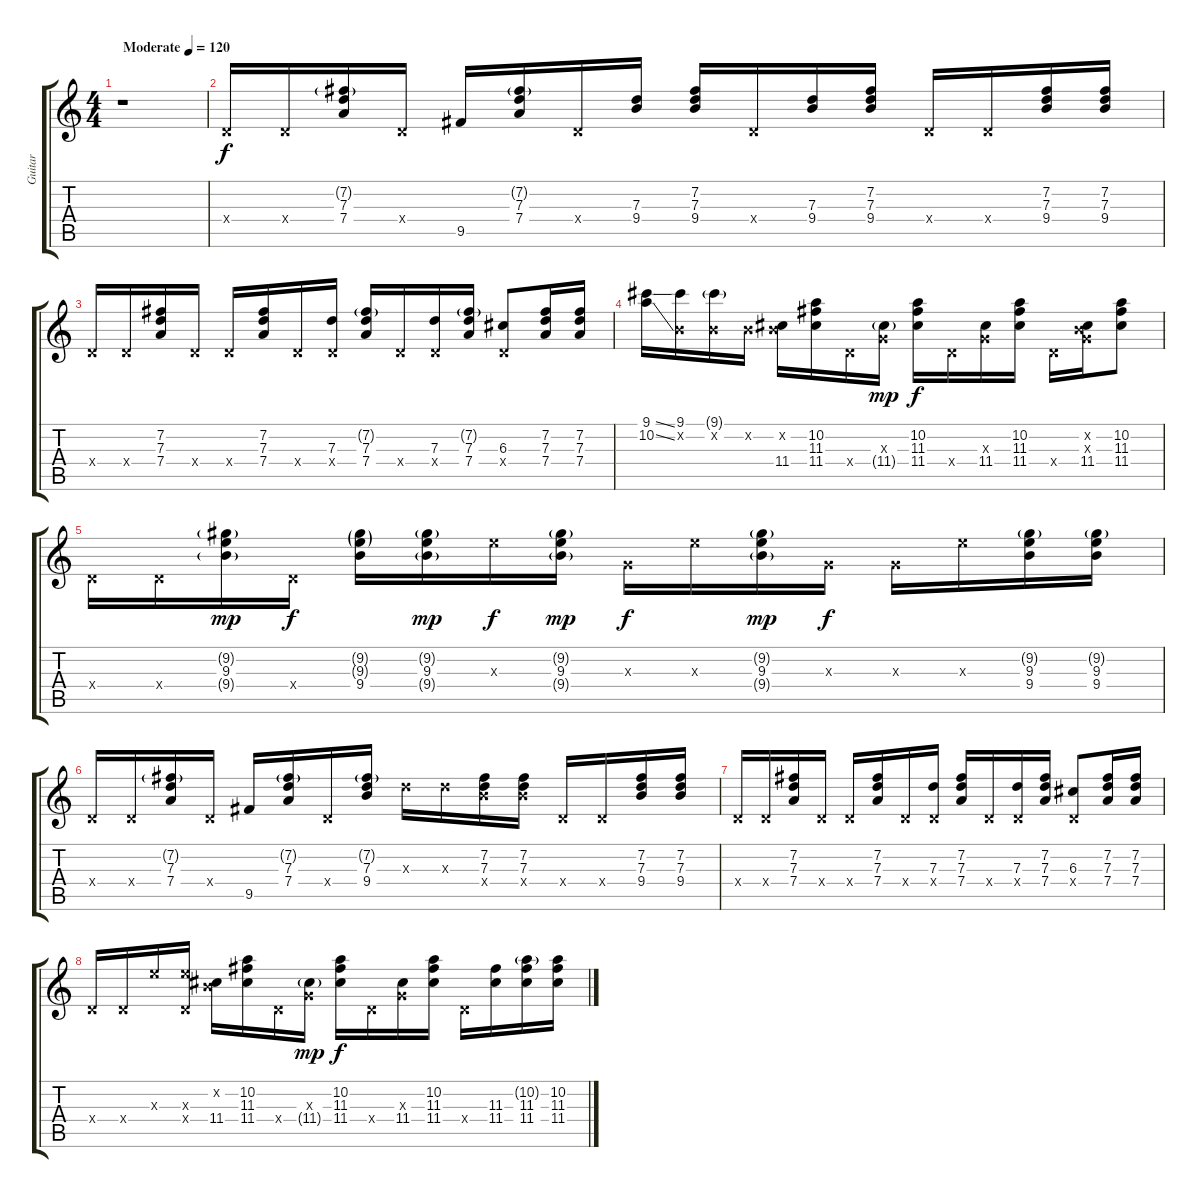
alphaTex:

\track ("Guitar" "Guitar") {instrument electricguitarclean}
\staff {score tabs}
\tuning (E4 B3 G3 D3 A2 E2) {hide}
\ts (4 4)
\tempo (120 "Moderate")
\clef g2
\ks c
r.1{dy f instrument electricguitarclean} |
0.4{x}.16 0.4{x}.16 (7.2{g} 7.3 7.4).16 0.4{x}.16 9.5.16 (7.2{g} 7.3 7.4).16 0.4{x}.16 (7.3 9.4).16 (7.2 7.3 9.4).16 0.4{x}.16 (7.3 9.4).16 (7.2 7.3 9.4).16 0.4{x}.16 0.4{x}.16 (7.2 7.3 9.4).16 (7.2 7.3 9.4).16 |
0.4{x}.16 0.4{x}.16 (7.2 7.3 7.4).16 0.4{x}.16 0.4{x}.16 (7.2 7.3 7.4).16 0.4{x}.16 (7.3 0.4{x}).16 (7.2{g} 7.3 7.4).16 0.4{x}.16 (7.3 0.4{x}).16 (7.2{g} 7.3 7.4).16 (6.3 0.4{x}).8 (7.2 7.3 7.4).16 (7.2 7.3 7.4).16 |
(9.1{ss} 10.2{ss}).16 (9.1 0.2{x}).16 (9.1{g} 0.2{x}).16 0.2{x}.16 (0.2{x} 11.4).16 (10.2 11.3 11.4).16 0.4{x}.16 (0.3{x} 11.4{g}).16{dy mp} (10.2 11.3 11.4).16{dy f} 0.4{x}.16 (0.3{x} 11.4).16 (10.2 11.3 11.4).16 0.4{x}.16 (0.2{x} 0.3{x} 11.4).16 (10.2 11.3 11.4).8 |
0.4{x}.16 0.4{x}.16 (9.2{g} 9.3 9.4{g}).16{dy mp} 0.4{x}.16{dy f} (9.2{g} 9.3{g} 9.4).16 (9.2{g} 9.3 9.4{g}).16{dy mp} 9.3{x}.16{dy f} (9.2{g} 9.3 9.4{g}).16{dy mp} 0.3{x}.16{dy f} 9.3{x}.16 (9.2{g} 9.3 9.4{g}).16{dy mp} 0.3{x}.16{dy f} 0.3{x}.16 9.3{x}.16 (9.2{g} 9.3 9.4).16 (9.2{g} 9.3 9.4).16 |
0.4{x}.16 0.4{x}.16 (7.2{g} 7.3 7.4).16 0.4{x}.16 9.5.16 (7.2{g} 7.3 7.4).16 0.4{x}.16 (7.2{g} 7.3 9.4).16 7.3{x}.16 7.3{x}.16 (7.2 7.3 9.4{x}).16 (7.2 7.3 9.4{x}).16 0.4{x}.16 0.4{x}.16 (7.2 7.3 9.4).16 (7.2 7.3 9.4).16 |
0.4{x}.16 0.4{x}.16 (7.2 7.3 7.4).16 0.4{x}.16 0.4{x}.16 (7.2 7.3 7.4).16 0.4{x}.16 (7.3 0.4{x}).16 (7.2 7.3 7.4).16 0.4{x}.16 (7.3 0.4{x}).16 (7.2 7.3 7.4).16 (6.3 0.4{x}).8 (7.2 7.3 7.4).16 (7.2 7.3 7.4).16 |
0.4{x}.16 0.4{x}.16 9.3{x}.16 (9.3{x} 0.4{x}).16 (0.2{x} 11.4).16 (10.2 11.3 11.4).16 0.4{x}.16 (0.3{x} 11.4{g}).16{dy mp} (10.2 11.3 11.4).16{dy f} 0.4{x}.16 (0.3{x} 11.4).16 (10.2 11.3 11.4).16 0.4{x}.16 (11.3 11.4).16 (10.2{g} 11.3 11.4).16 (10.2 11.3 11.4).16
